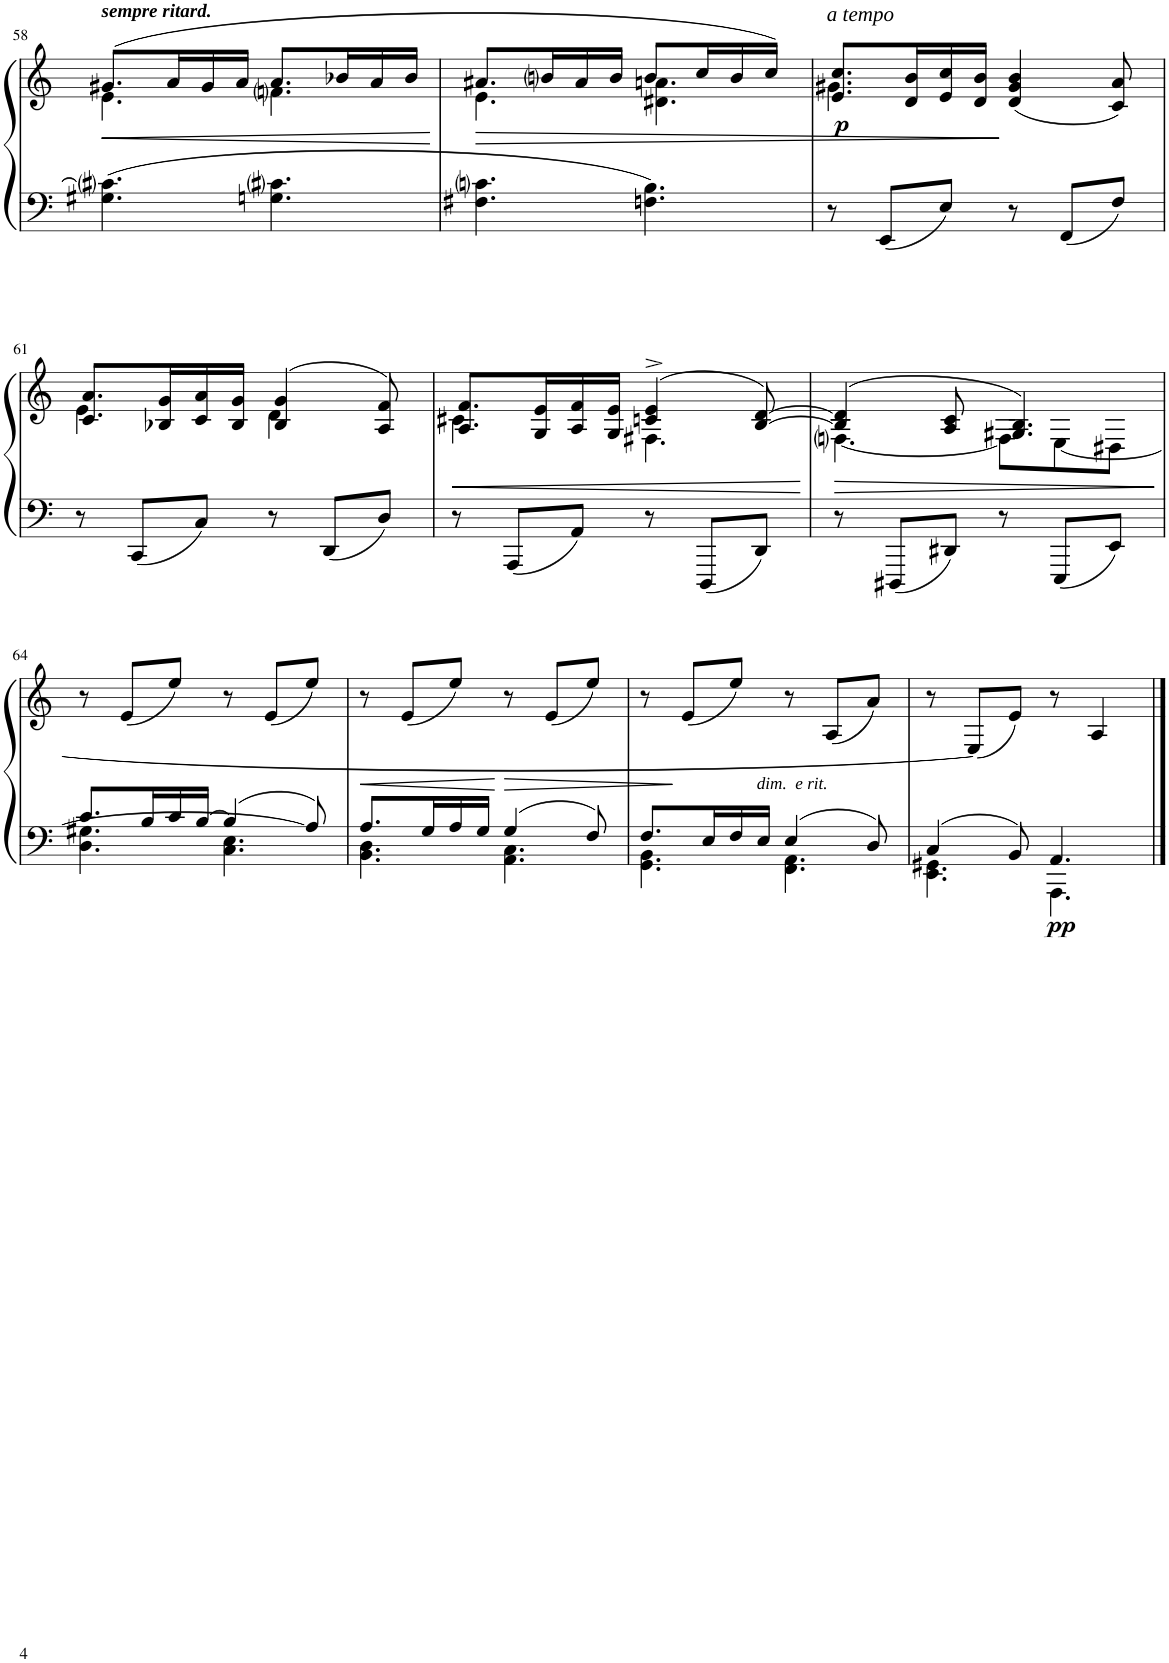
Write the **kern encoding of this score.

**kern	**kern	**dynam
*part1	*part1	*part1
*staff2	*staff1	*staff1/2
*I"Midi_1	*	*
!!LO:PB:g=z
*clefF4	*clefG2	*
*k[]	*k[]	*
*M6/8	*M6/8	*
=58	=58	=58
!	!LO:TX:a:Bi:t=sempre ritard.	!
!	!	!LO:HP:b
*	*^	*
4.G#X\ 4.c#i\]	(8.g#X/L	4.e\	<
.	16a/L	.	.
.	16g#/	.	.
.	16a/JJ	.	.
4.Gn\ 4.c#i\	8.a/L	4.fni\	.
.	16b-X/L	.	.
.	16a/	.	.
.	16b-/JJ	.	.
*	*v	*v	*
.	.	[
=59	=59	=59
!	!	!LO:HP:b
*	*^	*
4.F#X\ 4.cni\	8.a#X/L	4.e\	>
.	16bni/L	.	.
.	16a#/	.	.
.	16b/JJ	.	.
4.Fn\ 4.B\	8b/L	4.d#X\ 4.an\	.
.	16cc/L	.	.
.	16b/	.	.
.	16cc/JJ)	.	.
.	16ryy	.	.
=60	=60	=60	=60
!	!LO:TX:a:i:t=a tempo	!	!
!	!	!	!LO:DY:b
8r	8.e/ 8.cc/L	4.g#X\	p
8EE/L	.	.	.
.	16d/ 16b/L	.	.
8E/J	16e/ 16cc/	.	.
.	16d/ 16b/JJ	.	.
8r	(4d/ 4g#/ 4b/	8ryy	]
8FF/L	.	4ryy	.
8F/J	8c/ 8a/)	.	.
!!LO:LB:g=z	!!
=61	=61	=61	=61
8r	8.c/ 8.a/L	4e\	.
8CC/L	.	.	.
.	16B-X/ 16g/L	.	.
8C/J	16c/ 16a/	8ryy	.
.	16B-/ 16g/JJ	.	.
8r	(4B-/ 4g/	4d\	.
8DD/L	.	.	.
8D/J	8A/ 8f/)	8ryy	.
=62	=62	=62	=62
!	!	!	!LO:HP:b
8r	8.A/ 8.f/L	4c#X\	<
8AAA/L	.	.	.
.	16G/ 16e/L	.	.
8AA/J	16A/ 16f/	8ryy	.
.	16G/ 16e/JJ	.	.
8r	(4cn/^ 4e/^	4.F#X\	.
8DDD/L	.	.	.
8DD/J	[8B/ [8d/)	.	.
*	*v	*v	*
.	.	[
=63	=63	=63
!	!	!LO:HP:b
*	*^	*
8r	(4B/] 4d/]	[4.Fni\	>
8DDD#X/L	.	.	.
8DD#X/J	8A/ 8c/	.	.
8r	4.G#X/ 4.B/)	8F\L]	.
8EEE/L	.	[8E\	.
8EE/J	.	8D#X\J	.
*	*v	*v	*
.	.	]
!!LO:LB:g=z
=64	=64	=64
*^	*	*
8.c/L	4.D\ 4.G#X\	8r	.
.	.	(8e/L	.
16B/L	.	.	.
16c/	.	8ee/J)	.
[16B/JJ	.	.	.
4B/]	4.C\ 4.E\	8r	.
.	.	(8e/L	.
8A/]	.	8ee/J)	.
=65	=65	=65	=65
!	!	!	!LO:HP:b
8.A/L	4.BB\ 4.D\	8r	<
.	.	(8e/L	.
16G/L	.	.	.
16A/	.	8ee/J)	.
16G/JJ	.	.	.
!	!	!	!LO:HP:n=1:b
4G/	4.AA\ 4.C\	8r	[ >
.	.	(8e/L	.
8F/	.	8ee/J)	.
=66	=66	=66	=66
8.F/L	4.GG\ 4.BB\	8r	.
.	.	(8e/L	]
16E/L	.	.	.
16F/	.	8ee/J)	.
!LO:TX:a:i:t=dim.  e rit.	!	!	!
16E/JJ	.	.	.
4E/	4.FF\ 4.AA\	8r	.
.	.	(8A/L	.
8D/	.	8a/J)	.
=67	=67	=67	=67
4C/	4.EE\ 4.GG#X\	8r	.
.	.	(8E/L]	.
8BB/	.	8e/J)	.
!	!	!	!LO:DY:b=2
4.AA/	4.AAA\	8r	pp
.	.	4A/	.
*v	*v	*	*
==	==	==
*-	*-	*-
